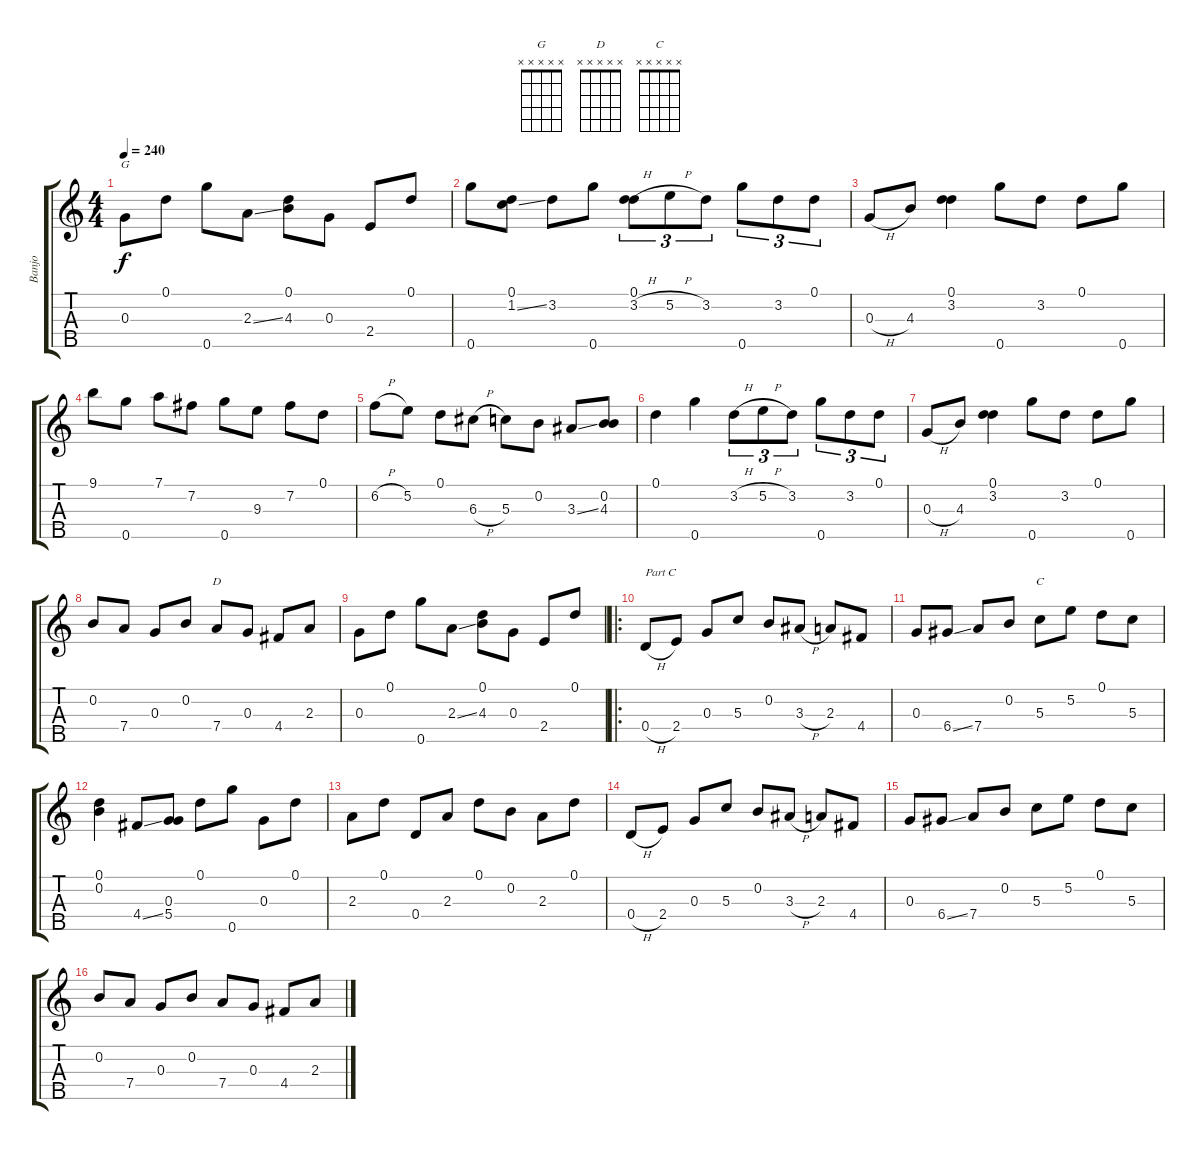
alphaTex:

\track ("Banjo" "Banjo") {instrument banjo}
\staff {score tabs}
\tuning (D4 B3 G3 D3 G4) {hide}
\displaytranspose 12
\chord ("G" x x x x x) {firstfret 0}
\chord ("D" x x x x x) {firstfret 0}
\chord ("C" x x x x x) {firstfret 0}
\ts (4 4)
\tempo 240
\clef g2
\ks c
0.3.8{ch "G" dy f} 0.1.8 0.5.8 2.3{ss}.8 (0.1 4.3).8 0.3.8 2.4.8 0.1.8 |
0.5.8 (0.1 1.2{ss}).8 3.2.8 0.5.8 (0.1 3.2{h}).8{tu (3 2)} 5.2{h}.8{tu (3 2)} 3.2.8{tu (3 2)} 0.5.8{tu (3 2)} 3.2.8{tu (3 2)} 0.1.8{tu (3 2)} |
0.3{h}.8 4.3.8 (0.1 3.2).4 0.5.8 3.2.8 0.1.8 0.5.8 |
9.1.8 0.5.8 7.1.8 7.2.8 0.5.8 9.3.8 7.2.8 0.1.8 |
6.2{h}.8 5.2.8 0.1.8 6.3{h}.8 5.3.8 0.2.8 3.3{ss}.8 (0.2 4.3).8 |
0.1.4 0.5.4 3.2{h}.8{tu (3 2)} 5.2{h}.8{tu (3 2)} 3.2.8{tu (3 2)} 0.5.8{tu (3 2)} 3.2.8{tu (3 2)} 0.1.8{tu (3 2)} |
0.3{h}.8 4.3.8 (0.1 3.2).4 0.5.8 3.2.8 0.1.8 0.5.8 |
0.2.8 7.4.8 0.3.8 0.2.8 7.4.8{ch "D"} 0.3.8 4.4.8 2.3.8 |
0.3.8 0.1.8 0.5.8 2.3{ss}.8 (0.1 4.3).8 0.3.8 2.4.8 0.1.8 |
\ro
0.4{h}.8{txt "Part C"} 2.4.8 0.3.8 5.3.8 0.2.8 3.3{h}.8 2.3.8 4.4.8 |
0.3.8 6.4{ss}.8 7.4.8 0.2.8 5.3.8{ch "C"} 5.2.8 0.1.8 5.3.8 |
(0.1 0.2).4 4.4{ss}.8 (0.3 5.4).8 0.1.8 0.5.8 0.3.8 0.1.8 |
2.3.8 0.1.8 0.4.8 2.3.8 0.1.8 0.2.8 2.3.8 0.1.8 |
0.4{h}.8 2.4.8 0.3.8 5.3.8 0.2.8 3.3{h}.8 2.3.8 4.4.8 |
0.3.8 6.4{ss}.8 7.4.8 0.2.8 5.3.8 5.2.8 0.1.8 5.3.8 |
0.2.8 7.4.8 0.3.8 0.2.8 7.4.8 0.3.8 4.4.8 2.3.8
